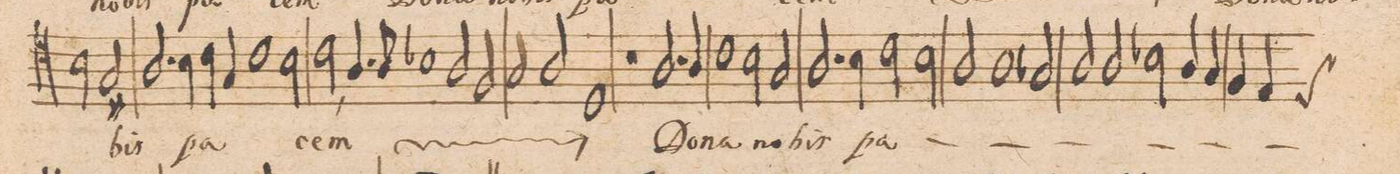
**kern	**text
*I"ALTVS.	*
*clefC4	*
*k[]	*
*met(c|)	*
*M2/1	*
2B\	.
2G#X/	-bis
=62-	=62-
2.A/	.
4B\	pa-
4c\	.
4G/	.
1c\	.
=63-	=63-
2B\	.
2c,\	-cem
*	*ij
4.A/	Do-
8A/	-na
=64-	=64-
1B-X\	no-
2A/	.
2F/	-bis
=65-	=65-
2G/	pa-
2A/	.
1D/	-cem
=66-	=66-
1r	.
*	*Xij
2.A/	Do-
4A/	-na
=67-	=67-
1c\	.
2B\	no-
2G/	.
=68-	=68-
2.A/	-bis
4B\	pa-
2c\	.
2B\	.
=69-	=69-
2A/	.
1A\	.
2Gn/	.
=70-	=70-
2A/	.
2A/	.
2B-X\	.
4A/	.
4G/	.
=71-	=71-
4F/	.
*custos:D	*
4E/	.
*-	*-
